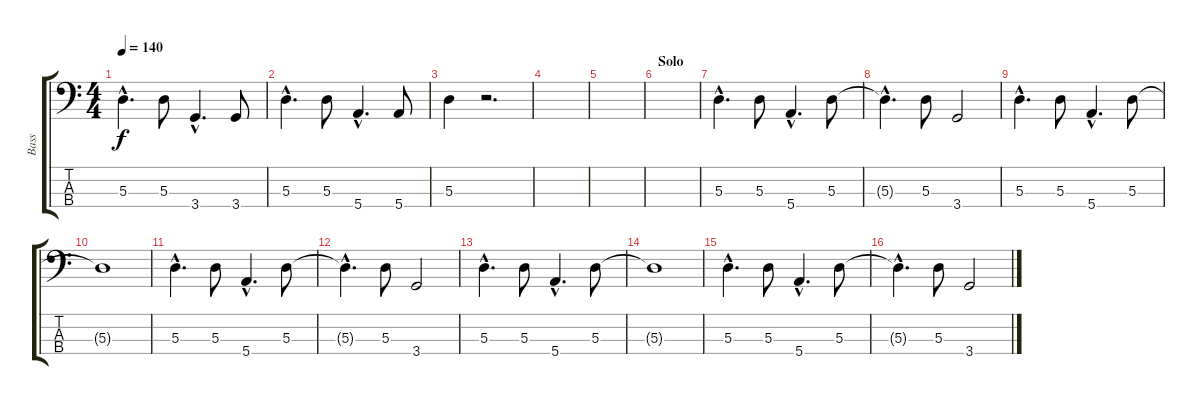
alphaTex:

\track ("Bass" "Bass") {instrument electricbassfinger}
\staff {score tabs}
\tuning (G2 D2 A1 E1) {hide}
\ts (4 4)
\tempo 140
\clef f4
\ks c
5.3{hac}.4{d dy f} 5.3.8 3.4{hac}.4{d} 3.4.8 |
5.3{hac}.4{d} 5.3.8 5.4{hac}.4{d} 5.4.8 |
5.3.4 r.2{d} |
|
|
\section ("" "Solo")
|
5.3{hac}.4{d} 5.3.8 5.4{hac}.4{d} 5.3.8 |
5.3{hac t}.4{d} 5.3.8 3.4.2 |
5.3{hac}.4{d} 5.3.8 5.4{hac}.4{d} 5.3.8 |
5.3{t}.1 |
5.3{hac}.4{d} 5.3.8 5.4{hac}.4{d} 5.3.8 |
5.3{hac t}.4{d} 5.3.8 3.4.2 |
5.3{hac}.4{d} 5.3.8 5.4{hac}.4{d} 5.3.8 |
5.3{t}.1 |
5.3{hac}.4{d} 5.3.8 5.4{hac}.4{d} 5.3.8 |
5.3{hac t}.4{d} 5.3.8 3.4.2
